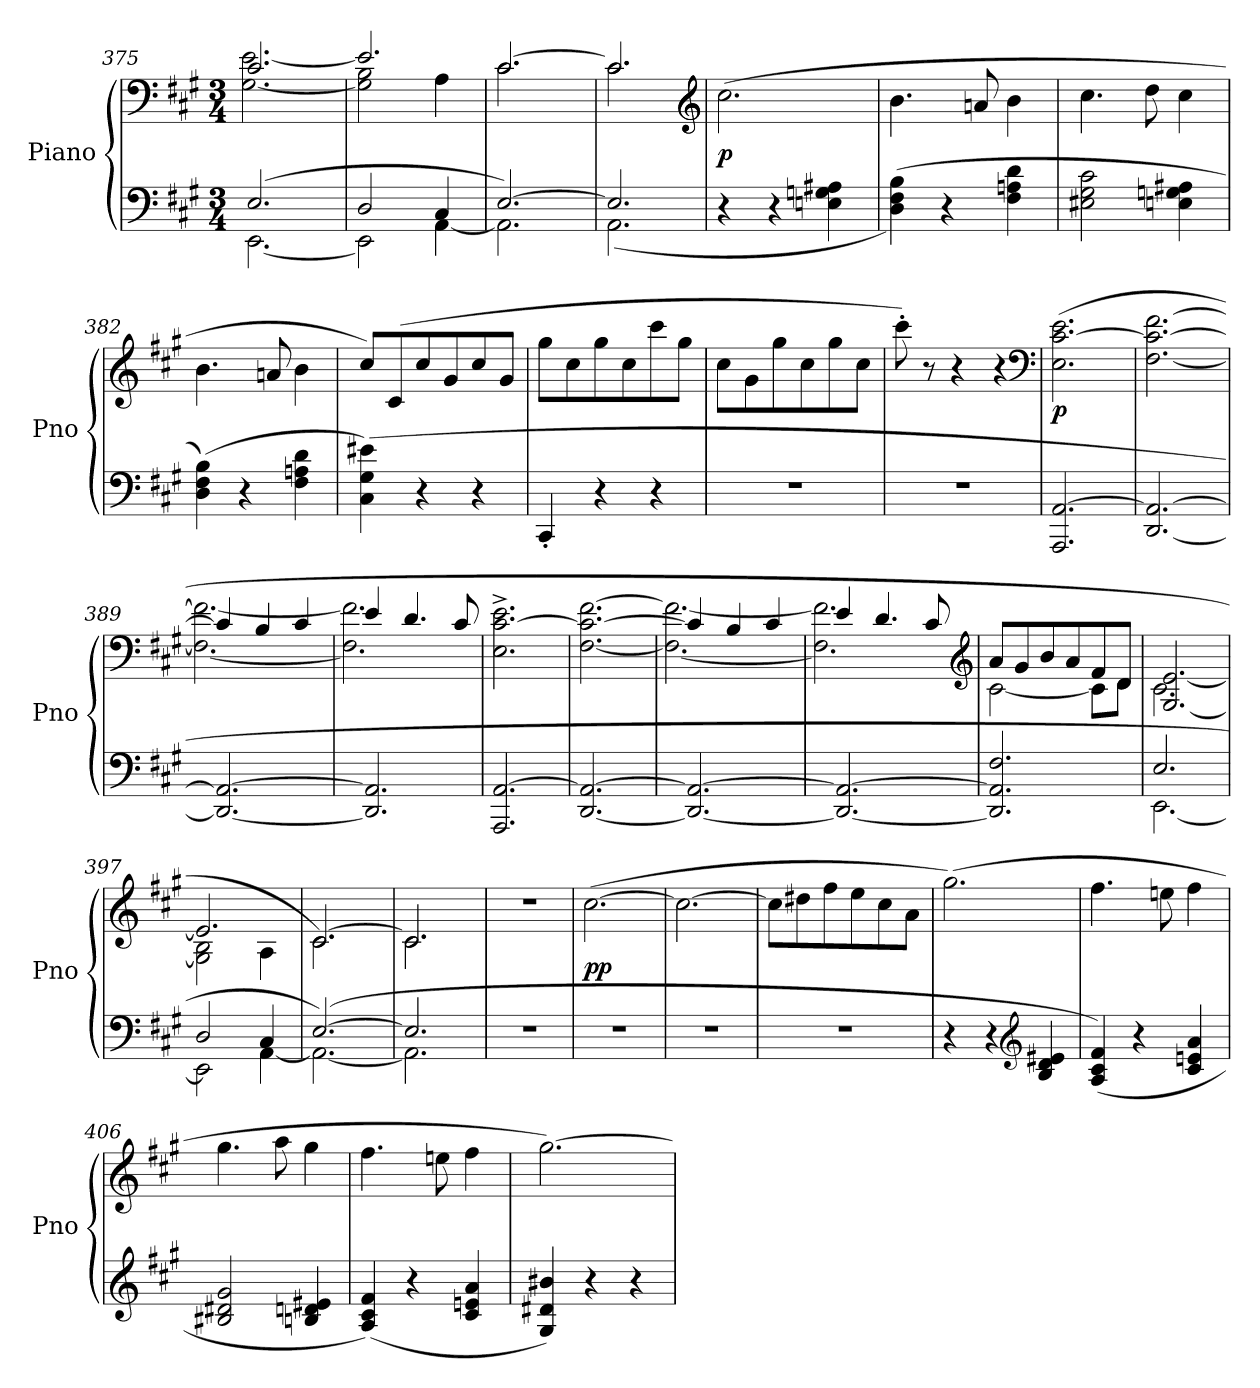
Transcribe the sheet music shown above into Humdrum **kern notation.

**kern	**kern	**dynam
*part1	*part1	*part1
*staff2	*staff1	*staff1/2
*I"Piano	*	*
*I'Pno	*	*
*clefF4	*clefF4	*
*k[f#c#g#]	*k[f#c#g#]	*
*M3/4	*M3/4	*
=375	=375	=375
*^	*^	*
(2.E/	[2.EE\	2.c#/	[2.G#\ [2.e\	.
=376	=376	=376	=376	=376
2D/	2EE\]	2.e/]	2G#]\ 2B\	.
4C#/	[4AA\	.	4A\	.
=377	=377	=377	=377	=377
[2.E/)	2.AA\]	[2.c#/	2.c#\	.
=378	=378	=378	=378	=378
2.E/]	(2.AA\	2.c#/]	2.c#\	.
*v	*v	*	*	*
*	*v	*v	*
*	*clefG2	*
=379	=379	=379
4r	(2.cc#\	p
4r	.	.
4En\ 4Gn\ 4A#X\	.	.
=380	=380	=380
(4D\ 4F#\ 4B\)	4.b\	.
4r	.	.
.	8an/	.
4F#\ 4An\ 4d\	4b\	.
=381	=381	=381
2E#X\ 2G#\ 2c#\	4.cc#\	.
.	8dd\	.
4En\ 4Gn\ 4A#X\	4cc#\	.
=382	=382	=382
(4D\ 4F#\ 4B\)	4.b\	.
4r	.	.
.	8an/	.
4F#\ 4An\ 4d\	4b\	.
=383	=383	=383
(4C#\ 4G#\ 4e#X\)	8cc#/L)	.
.	(8c#/	.
4r	8cc#/	.
.	8g#/	.
4r	8cc#/	.
.	8g#/J	.
=384	=384	=384
4CC#'/	8gg#\L	.
.	8cc#\	.
4r	8gg#\	.
.	8cc#\	.
4r	8ccc#\	.
.	8gg#\J	.
=385	=385	=385
2.r	8cc#\L	.
.	8g#\	.
.	8gg#\	.
.	8cc#\	.
.	8gg#\	.
.	8cc#\J	.
=386	=386	=386
2.r	8ccc#'\)	.
.	8r	.
.	4r	.
.	4r	.
*	*clefF4	*
=387	=387	=387
2.AAA/ [2.AA/	(2.E\ [2.c#\ 2.e\	p
=388	=388	=388
[2.DD/ 2.AA_/	[2.F#\ 2.c#_\ [2.f#\	.
=389	=389	=389
*	*^	*
2.DD_/ 2.AA_/	4c#/]	2.F#_\ 2.f#_\	.
.	4B/	.	.
.	4c#/	.	.
=390	=390	=390	=390
2.DD]/ 2.AA]/	4e/	2.F#]\ 2.f#]\	.
.	4.d/	.	.
.	8c#/	.	.
*	*v	*v	*
=391	=391	=391
2.AAA/ [2.AA/	2.E^\ [2.c#^\ 2.e^\	.
=392	=392	=392
[2.DD/ 2.AA_/	[2.F#\ 2.c#_\ [2.f#\	.
=393	=393	=393
*	*^	*
2.DD_/ 2.AA_/	4c#/]	2.F#_\ 2.f#_\	.
.	4B/	.	.
.	4c#/	.	.
=394	=394	=394	=394
2.DD_/ 2.AA_/	4e/	2.F#]\ 2.f#]\	.
.	4.d/	.	.
.	8c#/	.	.
*	*clefG2	*	*
=395	=395	=395	=395
2.DD]/ 2.AA]/ 2.F#/	8a/L	[2c#\	.
.	8g#/	.	.
.	8b/	.	.
.	8a/	.	.
.	8f#/	8c#\L]	.
.	8d/J	8d\J	.
=396	=396	=396	=396
*^	*	*	*
2.E/	[2.EE\	2.c#\	[2.G#/ [2.e/	.
=397	=397	=397	=397	=397
2D/	2EE\]	2.e/]	2G#]\ 2B\	.
4C#/	[4AA\	.	4A\	.
=398	=398	=398	=398	=398
([2.E/)	2.AA\_	[2.c#/	2.c#\)	.
=399	=399	=399	=399	=399
2.E/]	2.AA\]	2.c#/	2.c#\]	.
*v	*v	*	*	*
*	*v	*v	*
=400	=400	=400
2.r	2.r	.
=401	=401	=401
2.r	([2.cc#\	pp
=402	=402	=402
2.r	2.cc#\_	.
=403	=403	=403
2.r	8cc#\L]	.
.	8dd#X\	.
.	8ff#\	.
.	8ee\	.
.	8cc#\	.
.	8a\J	.
=404	=404	=404
4r	(2.gg#\)	.
4r	.	.
*clefG2	*	*
4B/ 4d/ 4e#X/	.	.
=405	=405	=405
(4A/ 4c#/ 4f#/)	4.ff#\	.
4r	.	.
.	8een\	.
4c#/ 4en/ 4a/	4ff#\	.
=406	=406	=406
2B#X/ 2d#X/ 2g#/	4.gg#\	.
.	8aa\	.
4Bn/ 4dn/ 4e#X/	4gg#\	.
=407	=407	=407
(4A/ 4c#/ 4f#/)	4.ff#\	.
4r	.	.
.	8een\	.
4c#/ 4en/ 4a/	4ff#\	.
=408	=408	=408
4G#/ 4d#X/ 4b#X/)	[2.gg#\)	.
4r	.	.
4r	.	.
=	=	=
*-	*-	*-
